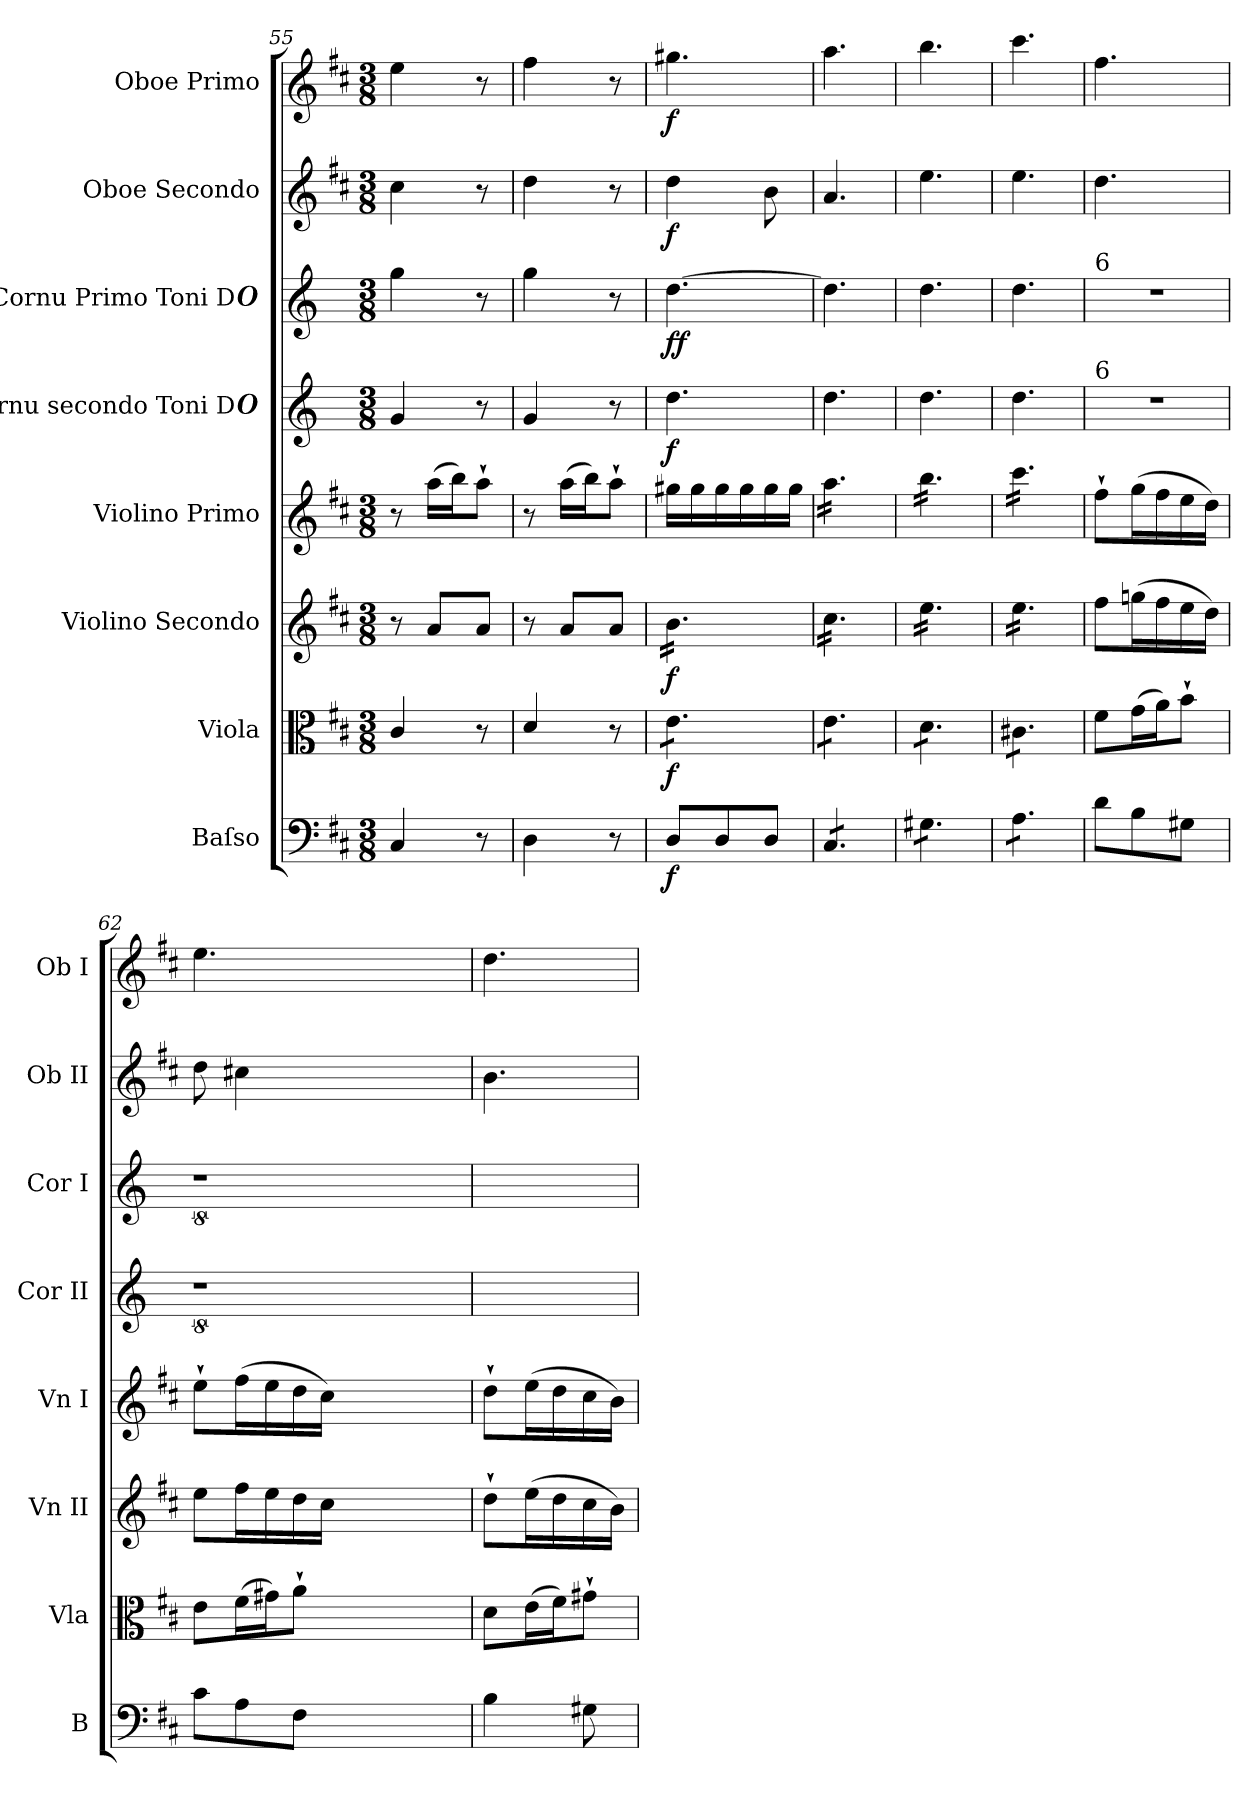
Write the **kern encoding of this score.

**kern	**dynam	**kern	**dynam	**kern	**dynam	**kern	**dynam	**kern	**dynam	**kern	**dynam	**kern	**dynam	**kern	**dynam
*part8	*part8	*part7	*part7	*part6	*part6	*part5	*part5	*part4	*part4	*part3	*part3	*part2	*part2	*part1	*part1
*staff8	*staff8	*staff7	*staff7	*staff6	*staff6	*staff5	*staff5	*staff4	*staff4	*staff3	*staff3	*staff2	*staff2	*staff1	*staff1
*I"Baſso	*	*I"Viola	*	*I"Violino Secondo	*	*I"Violino Primo	*	*I"Cornu secondo Toni D#	*	*I"Cornu Primo Toni D#	*	*I"Oboe Secondo	*	*I"Oboe Primo	*
*I'B	*	*I'Vla	*	*I'Vn II	*	*I'Vn I	*	*I'Cor II	*	*I'Cor I	*	*I'Ob II	*	*I'Ob I	*
*clefF4	*	*clefC3	*	*clefG2	*	*clefG2	*	*clefG2	*	*clefG2	*	*clefG2	*	*clefG2	*
*	*	*	*	*	*	*	*	*ITrd-1c-2	*	*ITrd-1c-2	*	*	*	*	*
*k[f#c#]	*	*k[f#c#]	*	*k[f#c#]	*	*k[f#c#]	*	*k[f#c#]	*	*k[f#c#]	*	*k[f#c#]	*	*k[f#c#]	*
*D:	*	*D:	*	*D:	*	*D:	*	*	*	*	*	*D:	*	*D:	*
*M3/8	*	*M3/8	*	*M3/8	*	*M3/8	*	*M3/8	*	*M3/8	*	*M3/8	*	*M3/8	*
=55	=55	=55	=55	=55	=55	=55	=55	=55	=55	=55	=55	=55	=55	=55	=55
4C#/	.	4c#/	.	8r	.	8r	.	4a/	.	4aa\	.	4cc#\	.	4ee\	.
.	.	.	.	8a/L	.	(16aa\LL	.	.	.	.	.	.	.	.	.
.	.	.	.	.	.	16bb\J)	.	.	.	.	.	.	.	.	.
8r	.	8r	.	8a/J	.	8aa`\J	.	8r	.	8r	.	8r	.	8r	.
=56	=56	=56	=56	=56	=56	=56	=56	=56	=56	=56	=56	=56	=56	=56	=56
4D\	.	4d/	.	8r	.	8r	.	4a/	.	4aa\	.	4dd\	.	4ff#\	.
.	.	.	.	8a/L	.	(16aa\LL	.	.	.	.	.	.	.	.	.
.	.	.	.	.	.	16bb\J)	.	.	.	.	.	.	.	.	.
8r	.	8r	.	8a/J	.	8aa`\J	.	8r	.	8r	.	8r	.	8r	.
=57	=57	=57	=57	=57	=57	=57	=57	=57	=57	=57	=57	=57	=57	=57	=57
*	*	*tremolo	*	*	*	*	*	*	*	*	*	*	*	*	*
*	*	*	*	*tremolo	*	*	*	*	*	*	*	*	*	*	*
8D/L	f	8e\L	f	16b\LL	f	16gg#X\LL	fortiſ	4.ee\	f	[4.ee\	ff	4dd\	f	4.gg#X\	f
.	.	.	.	16b\	.	16gg#\	.	.	.	.	.	.	.	.	.
8D/	.	8e\	.	16b\	.	16gg#\	.	.	.	.	.	.	.	.	.
.	.	.	.	16b\	.	16gg#\	.	.	.	.	.	.	.	.	.
8D/J	.	8e\J	.	16b\	.	16gg#\	.	.	.	.	.	8b\	.	.	.
.	.	.	.	16b\JJ	.	16gg#\JJ	.	.	.	.	.	.	.	.	.
=58	=58	=58	=58	=58	=58	=58	=58	=58	=58	=58	=58	=58	=58	=58	=58
*tremolo	*	*	*	*	*	*	*	*	*	*	*	*	*	*	*
*	*	*	*	*	*	*tremolo	*	*	*	*	*	*	*	*	*
8C#/L	.	8e\L	.	16cc#\LL	.	16aa\LL	.	4.ee\	.	4.ee\]	.	4.a/	.	4.aa\	.
.	.	.	.	16cc#\	.	16aa\	.	.	.	.	.	.	.	.	.
8C#/	.	8e\	.	16cc#\	.	16aa\	.	.	.	.	.	.	.	.	.
.	.	.	.	16cc#\	.	16aa\	.	.	.	.	.	.	.	.	.
8C#/J	.	8e\J	.	16cc#\	.	16aa\	.	.	.	.	.	.	.	.	.
.	.	.	.	16cc#\JJ	.	16aa\JJ	.	.	.	.	.	.	.	.	.
=59	=59	=59	=59	=59	=59	=59	=59	=59	=59	=59	=59	=59	=59	=59	=59
8G#X\L	.	8d\L	.	16ee\LL	.	16bb\LL	.	4.ee\	.	4.ee\	.	4.ee\	.	4.bb\	.
.	.	.	.	16ee\	.	16bb\	.	.	.	.	.	.	.	.	.
8G#X\	.	8d\	.	16ee\	.	16bb\	.	.	.	.	.	.	.	.	.
.	.	.	.	16ee\	.	16bb\	.	.	.	.	.	.	.	.	.
8G#X\J	.	8d\J	.	16ee\	.	16bb\	.	.	.	.	.	.	.	.	.
.	.	.	.	16ee\JJ	.	16bb\JJ	.	.	.	.	.	.	.	.	.
=60	=60	=60	=60	=60	=60	=60	=60	=60	=60	=60	=60	=60	=60	=60	=60
8A\L	.	8c#X\L	.	16ee\LL	.	16ccc#\LL	.	4.ee\	.	4.ee\	.	4.ee\	.	4.ccc#\	.
.	.	.	.	16ee\	.	16ccc#\	.	.	.	.	.	.	.	.	.
8A\	.	8c#X\	.	16ee\	.	16ccc#\	.	.	.	.	.	.	.	.	.
.	.	.	.	16ee\	.	16ccc#\	.	.	.	.	.	.	.	.	.
8A\J	.	8c#X\J	.	16ee\	.	16ccc#\	.	.	.	.	.	.	.	.	.
*	*	*Xtremolo	*	*	*	*	*	*	*	*	*	*	*	*	*
*Xtremolo	*	*	*	*	*	*	*	*	*	*	*	*	*	*	*
.	.	.	.	16ee\JJ	.	16ccc#\JJ	.	.	.	.	.	.	.	.	.
*	*	*	*	*	*	*Xtremolo	*	*	*	*	*	*	*	*	*
*	*	*	*	*Xtremolo	*	*	*	*	*	*	*	*	*	*	*
=61	=61	=61	=61	=61	=61	=61	=61	=61	=61	=61	=61	=61	=61	=61	=61
!	!	!	!	!	!	!	!	!	!	!LO:TX:a:t=6	!	!	!	!	!
!	!	!	!	!	!	!	!	!LO:TX:a:t=6	!	!	!	!	!	!	!
8d\L	.	8f#\L	.	8ff#\L	.	8ff#`\L	.	4.r	.	4.r	.	4.dd\	.	4.ff#\	.
8B\	.	(16g\L	.	(16ggn\L	.	(16gg\L	.	.	.	.	.	.	.	.	.
.	.	16a\J)	.	16ff#\	.	16ff#\	.	.	.	.	.	.	.	.	.
8G#X\J	.	8b`\J	.	16ee\	.	16ee\	.	.	.	.	.	.	.	.	.
.	.	.	.	16dd\JJ)	.	16dd\JJ)	.	.	.	.	.	.	.	.	.
=62	=62	=62	=62	=62	=62	=62	=62	=62	=62	=62	=62	=62	=62	=62	=62
8c#\L	.	8e\L	.	8ee\L	.	8ee`\L	.	8%9r	.	8%9r	.	8dd\	.	4.ee\	.
8A\	.	(16f#\L	.	16ff#\L	.	(16ff#\L	.	.	.	.	.	4cc#X\	.	.	.
.	.	16g#X\J)	.	16ee\	.	16ee\	.	.	.	.	.	.	.	.	.
8F#\J	.	8a`\J	.	16dd\	.	16dd\	.	.	.	.	.	.	.	.	.
.	.	.	.	16cc#\JJ	.	16cc#\JJ)	.	.	.	.	.	.	.	.	.
2.ryy	.	2.ryy	.	2.ryy	.	2.ryy	.	.	.	.	.	2.ryy	.	2.ryy	.
=63	=63	=63	=63	=63	=63	=63	=63	=63	=63	=63	=63	=63	=63	=63	=63
4B\	.	8d\L	.	8dd`\L	.	8dd`\L	.	4.ryy	.	4.ryy	.	4.b\	.	4.dd\	.
.	.	(16e\L	.	(16ee\L	.	(16ee\L	.	.	.	.	.	.	.	.	.
.	.	16f#\J)	.	16dd\	.	16dd\	.	.	.	.	.	.	.	.	.
8G#X\	.	8g#X`\J	.	16cc#\	.	16cc#\	.	.	.	.	.	.	.	.	.
.	.	.	.	16b\JJ)	.	16b\JJ)	.	.	.	.	.	.	.	.	.
=	=	=	=	=	=	=	=	=	=	=	=	=	=	=	=
*-	*-	*-	*-	*-	*-	*-	*-	*-	*-	*-	*-	*-	*-	*-	*-
